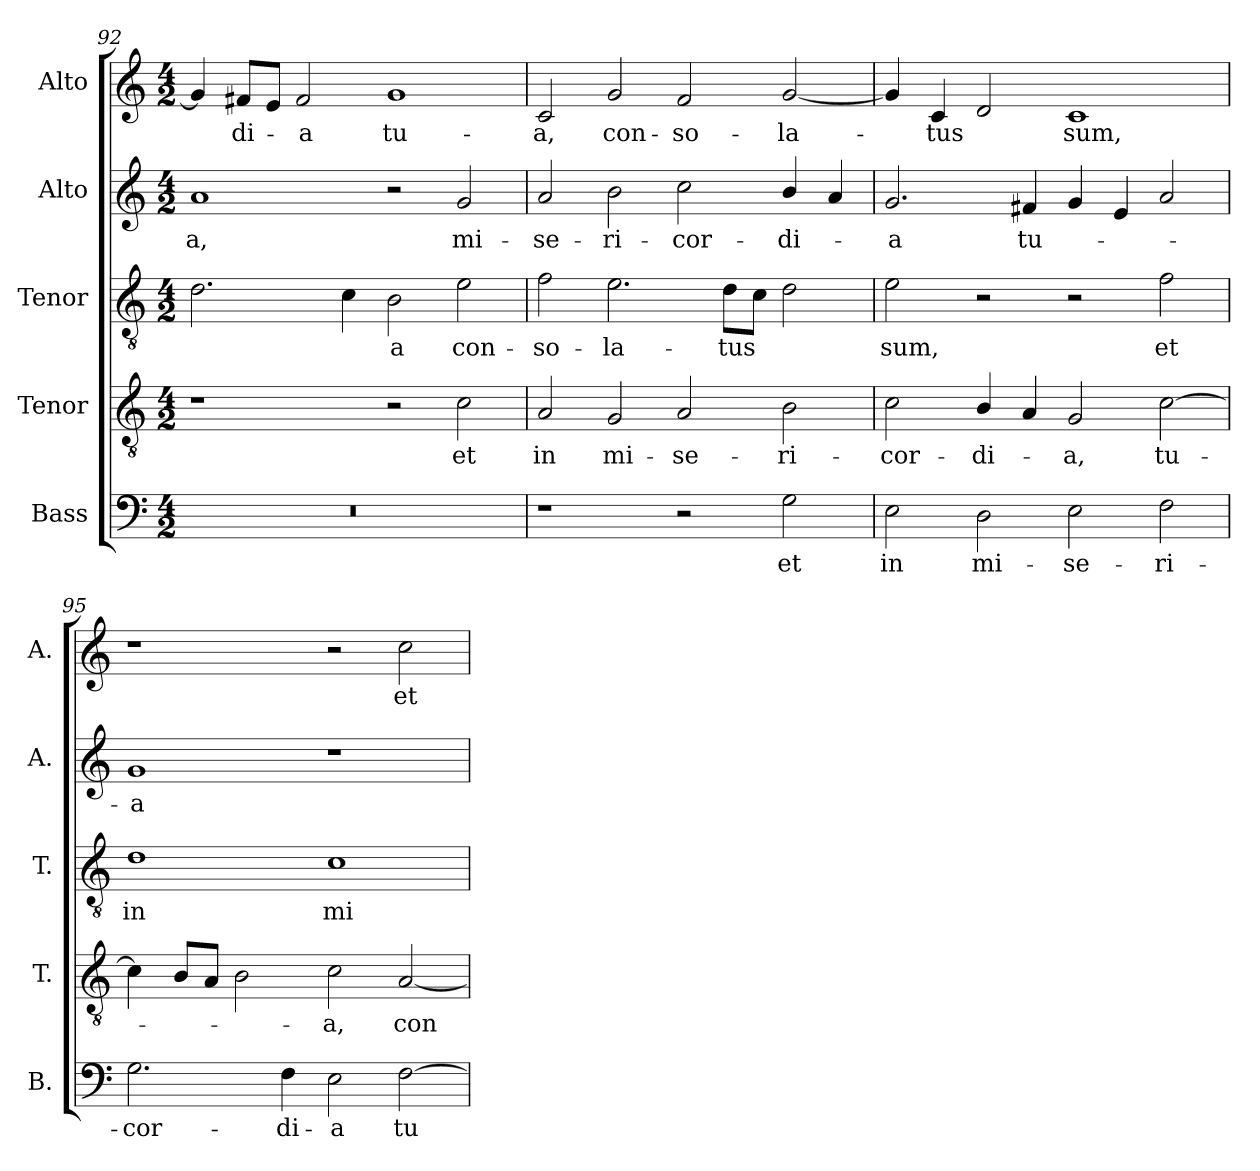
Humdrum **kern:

**kern	**text	**kern	**text	**kern	**text	**kern	**text	**kern	**text
*part5	*part5	*part4	*part4	*part3	*part3	*part2	*part2	*part1	*part1
*staff5	*staff5	*staff4	*staff4	*staff3	*staff3	*staff2	*staff2	*staff1	*staff1
*I"Bass	*	*I"Tenor	*	*I"Tenor	*	*I"Alto	*	*I"Alto	*
*I'B.	*	*I'T.	*	*I'T.	*	*I'A.	*	*I'A.	*
*clefF4	*	*clefGv2	*	*clefGv2	*	*clefG2	*	*clefG2	*
*	*	*ITrd7c12	*	*ITrd7c12	*	*	*	*	*
*k[]	*	*k[]	*	*k[]	*	*k[]	*	*k[]	*
*C:	*	*C:	*	*C:	*	*C:	*	*C:	*
*M4/2	*	*M4/2	*	*M4/2	*	*M4/2	*	*M4/2	*
=92	=92	=92	=92	=92	=92	=92	=92	=92	=92
!LO:N:vis=1	!	!	!	!	!	!	!	!	!
!	!	!	!	!	!	!	!LO:LY:b:color=#000000	!	!
0r	.	1r	.	2.Di\	.	1ai	-a,	4gi/]	.
!	!	!	!	!	!	!	!	!	!LO:LY:b:color=#000000
.	.	.	.	.	.	.	.	8f#Xi/L	-di-
.	.	.	.	.	.	.	.	8ei/J	.
!	!	!	!	!	!	!	!	!	!LO:LY:b:color=#000000
.	.	.	.	.	.	.	.	2f#i/	-a
.	.	.	.	4Ci\	.	.	.	.	.
!	!	!	!	!	!LO:LY:b:color=#000000	!	!	!	!
!	!	!	!	!	!	!	!	!	!LO:LY:b:color=#000000
.	.	2r	.	2BBi\	-a	2r	.	1gi	tu-
!	!	!	!LO:LY:b:color=#000000	!	!	!	!	!	!
!	!	!	!	!	!LO:LY:b:color=#000000	!	!	!	!
!	!	!	!	!	!	!	!LO:LY:b:color=#000000	!	!
.	.	2Ci\	et	2Ei\	con-	2gi/	mi-	.	.
=93	=93	=93	=93	=93	=93	=93	=93	=93	=93
!	!	!	!LO:LY:b:color=#000000	!	!	!	!	!	!
!	!	!	!	!	!LO:LY:b:color=#000000	!	!	!	!
!	!	!	!	!	!	!	!LO:LY:b:color=#000000	!	!
!	!	!	!	!	!	!	!	!	!LO:LY:b:color=#000000
1r	.	2AAi/	in	2Fi\	-so-	2ai/	-se-	2ci/	-a,
!	!	!	!LO:LY:b:color=#000000	!	!	!	!	!	!
!	!	!	!	!	!LO:LY:b:color=#000000	!	!	!	!
!	!	!	!	!	!	!	!LO:LY:b:color=#000000	!	!
!	!	!	!	!	!	!	!	!	!LO:LY:b:color=#000000
.	.	2GGi/	mi-	2.Ei\	-la-	2bi\	-ri-	2gi/	con-
!	!	!	!LO:LY:b:color=#000000	!	!	!	!	!	!
!	!	!	!	!	!	!	!LO:LY:b:color=#000000	!	!
!	!	!	!	!	!	!	!	!	!LO:LY:b:color=#000000
2r	.	2AAi/	-se-	.	.	2cci\	-cor-	2fi/	-so-
!	!	!	!	!	!LO:LY:b:color=#000000	!	!	!	!
.	.	.	.	8Di\L	-tus	.	.	.	.
.	.	.	.	8Ci\J	.	.	.	.	.
!	!LO:LY:b:color=#000000	!	!	!	!	!	!	!	!
!	!	!	!LO:LY:b:color=#000000	!	!	!	!	!	!
!	!	!	!	!	!	!	!LO:LY:b:color=#000000	!	!
!	!	!	!	!	!	!	!	!	!LO:LY:b:color=#000000
2Gi\	et	2BBi\	-ri-	2Di\	.	4bi/	-di-	[2gi/	-la-
.	.	.	.	.	.	4ai/	.	.	.
=94	=94	=94	=94	=94	=94	=94	=94	=94	=94
!	!LO:LY:b:color=#000000	!	!	!	!	!	!	!	!
!	!	!	!LO:LY:b:color=#000000	!	!	!	!	!	!
!	!	!	!	!	!LO:LY:b:color=#000000	!	!	!	!
!	!	!	!	!	!	!	!LO:LY:b:color=#000000	!	!
2Ei\	in	2Ci\	-cor-	2Ei\	sum,	2.gi/	-a	4gi/]	.
!	!	!	!	!	!	!	!	!	!LO:LY:b:color=#000000
.	.	.	.	.	.	.	.	4ci/	-tus
!	!LO:LY:b:color=#000000	!	!	!	!	!	!	!	!
!	!	!	!LO:LY:b:color=#000000	!	!	!	!	!	!
2Di\	mi-	4BBi/	-di-	2r	.	.	.	2di/	.
!	!	!	!	!	!	!	!LO:LY:b:color=#000000	!	!
.	.	4AAi/	.	.	.	4f#Xi/	tu-	.	.
!	!LO:LY:b:color=#000000	!	!	!	!	!	!	!	!
!	!	!	!LO:LY:b:color=#000000	!	!	!	!	!	!
!	!	!	!	!	!	!	!	!	!LO:LY:b:color=#000000
2Ei\	-se-	2GGi/	-a,	2r	.	4gi/	.	1ci	sum,
.	.	.	.	.	.	4ei/	.	.	.
!	!LO:LY:b:color=#000000	!	!	!	!	!	!	!	!
!	!	!	!LO:LY:b:color=#000000	!	!	!	!	!	!
!	!	!	!	!	!LO:LY:b:color=#000000	!	!	!	!
2Fi\	-ri-	[2Ci\	tu-	2Fi\	et	2ai/	.	.	.
!!LO:LB:g=z
=95	=95	=95	=95	=95	=95	=95	=95	=95	=95
!	!LO:LY:b:color=#000000	!	!	!	!	!	!	!	!
!	!	!	!	!	!LO:LY:b:color=#000000	!	!	!	!
!	!	!	!	!	!	!	!LO:LY:b:color=#000000	!	!
2.Gi\	-cor-	4Ci\]	.	1Di	in	1gi	-a	1r	.
.	.	8BBi/L	.	.	.	.	.	.	.
.	.	8AAi/J	.	.	.	.	.	.	.
.	.	2BBi\	.	.	.	.	.	.	.
!	!LO:LY:b:color=#000000	!	!	!	!	!	!	!	!
4Fi\	-di-	.	.	.	.	.	.	.	.
!	!LO:LY:b:color=#000000	!	!	!	!	!	!	!	!
!	!	!	!LO:LY:b:color=#000000	!	!	!	!	!	!
!	!	!	!	!	!LO:LY:b:color=#000000	!	!	!	!
2Ei\	-a	2Ci\	-a,	1Ci	mi-	1r	.	2r	.
!	!LO:LY:b:color=#000000	!	!	!	!	!	!	!	!
!	!	!	!LO:LY:b:color=#000000	!	!	!	!	!	!
!	!	!	!	!	!	!	!	!	!LO:LY:b:color=#000000
[2Fi\	tu-	[2AAi/	con-	.	.	.	.	2cci\	et
=	=	=	=	=	=	=	=	=	=
*-	*-	*-	*-	*-	*-	*-	*-	*-	*-
